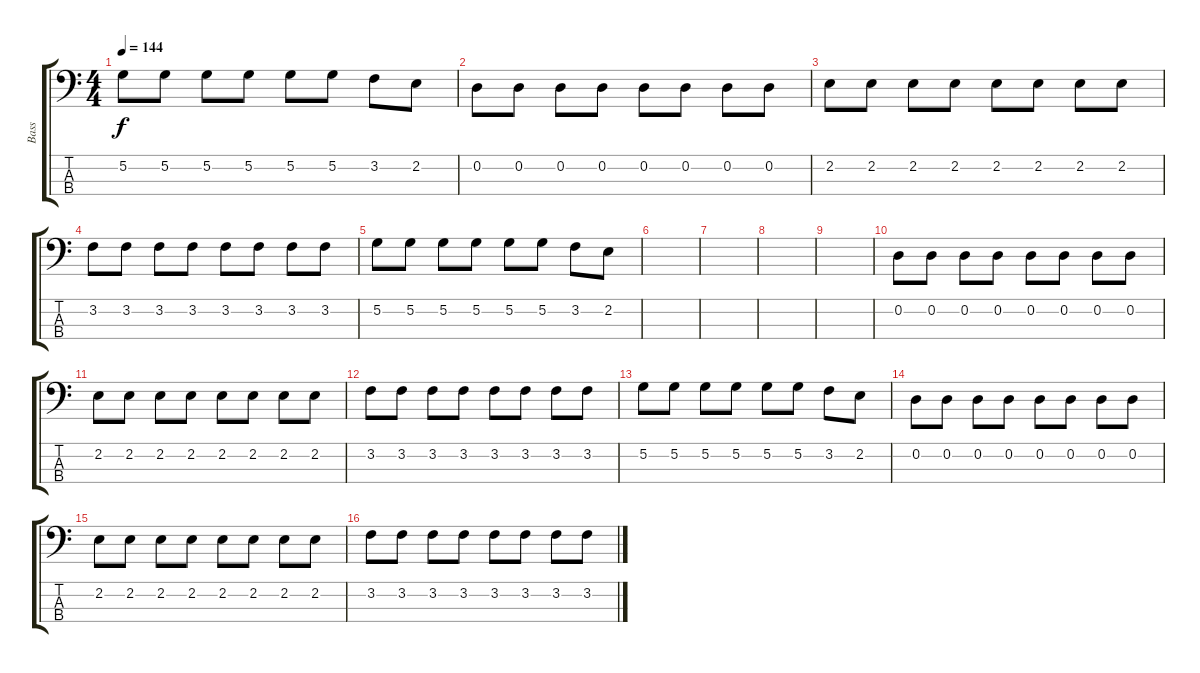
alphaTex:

\track ("Bass" "Bass") {instrument fretlessbass}
\staff {score tabs}
\tuning (G2 D2 A1 E1) {hide}
\ts (4 4)
\tempo 144
\clef f4
\ks c
5.2.8{dy f} 5.2.8 5.2.8 5.2.8 5.2.8 5.2.8 3.2.8 2.2.8 |
0.2.8 0.2.8 0.2.8 0.2.8 0.2.8 0.2.8 0.2.8 0.2.8 |
2.2.8 2.2.8 2.2.8 2.2.8 2.2.8 2.2.8 2.2.8 2.2.8 |
3.2.8 3.2.8 3.2.8 3.2.8 3.2.8 3.2.8 3.2.8 3.2.8 |
5.2.8 5.2.8 5.2.8 5.2.8 5.2.8 5.2.8 3.2.8 2.2.8 |
|
|
|
|
0.2.8 0.2.8 0.2.8 0.2.8 0.2.8 0.2.8 0.2.8 0.2.8 |
2.2.8 2.2.8 2.2.8 2.2.8 2.2.8 2.2.8 2.2.8 2.2.8 |
3.2.8 3.2.8 3.2.8 3.2.8 3.2.8 3.2.8 3.2.8 3.2.8 |
5.2.8 5.2.8 5.2.8 5.2.8 5.2.8 5.2.8 3.2.8 2.2.8 |
0.2.8 0.2.8 0.2.8 0.2.8 0.2.8 0.2.8 0.2.8 0.2.8 |
2.2.8 2.2.8 2.2.8 2.2.8 2.2.8 2.2.8 2.2.8 2.2.8 |
3.2.8 3.2.8 3.2.8 3.2.8 3.2.8 3.2.8 3.2.8 3.2.8
